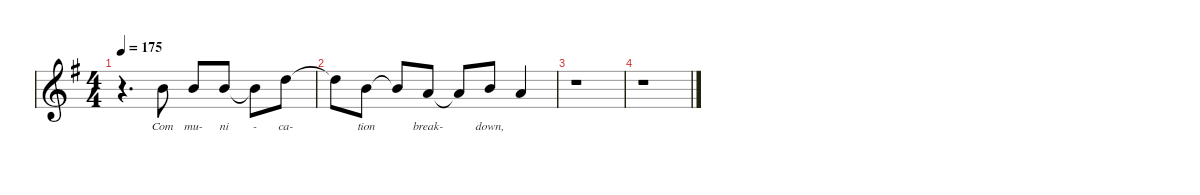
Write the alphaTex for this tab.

\hideDynamics
\bracketExtendMode nobrackets
\singleTrackTrackNamePolicy hidden
\multiTrackTrackNamePolicy hidden
\firstSystemTrackNameMode fullname
\firstSystemTrackNameOrientation horizontal
\otherSystemsTrackNameOrientation horizontal
\track ("Vocal" "S-Gt") {mute instrument lead6voice}
\staff {score}
\tuning (E4 B3 G3 D3 A2 E2)
\ts (4 4)
\tempo 175
\clef g2
\ks g
r.4{d dy f beam Down} 12.2{acc forcenatural}.8{lyrics (0 "Com") lyrics (1 "") lyrics (2 "") lyrics (3 "") lyrics (4 "") beam Down} 12.2{acc forcenatural}.8{lyrics (0 "mu-") lyrics (1 "") lyrics (2 "") lyrics (3 "") lyrics (4 "") beam Up} 12.2{acc forcenatural}.8{lyrics (0 "ni") lyrics (1 "") lyrics (2 "") lyrics (3 "") lyrics (4 "") beam Up} 12.2{t acc forcenatural}.8{lyrics (0 "-") lyrics (1 "") lyrics (2 "") lyrics (3 "") lyrics (4 "") beam Down} 10.1{acc forcenatural}.8{lyrics (0 "ca-") lyrics (1 "") lyrics (2 "") lyrics (3 "") lyrics (4 "") beam Down} |
10.1{t acc forcenatural}.8{beam Down} 12.2{acc forcenatural}.8{lyrics (0 "tion") lyrics (1 "") lyrics (2 "") lyrics (3 "") lyrics (4 "") beam Down} 12.2{t acc forcenatural}.8{beam Up} 10.2{acc forcenatural}.8{lyrics (0 "break-") lyrics (1 "") lyrics (2 "") lyrics (3 "") lyrics (4 "") beam Up} 10.2{t acc forcenatural}.8{beam Up} 12.2{acc forcenatural}.8{lyrics (0 "down,") lyrics (1 "") lyrics (2 "") lyrics (3 "") lyrics (4 "") beam Up} 10.2{acc forcenatural}.4{beam Up} |
r.1{beam Down} |
r.1{beam Down}
